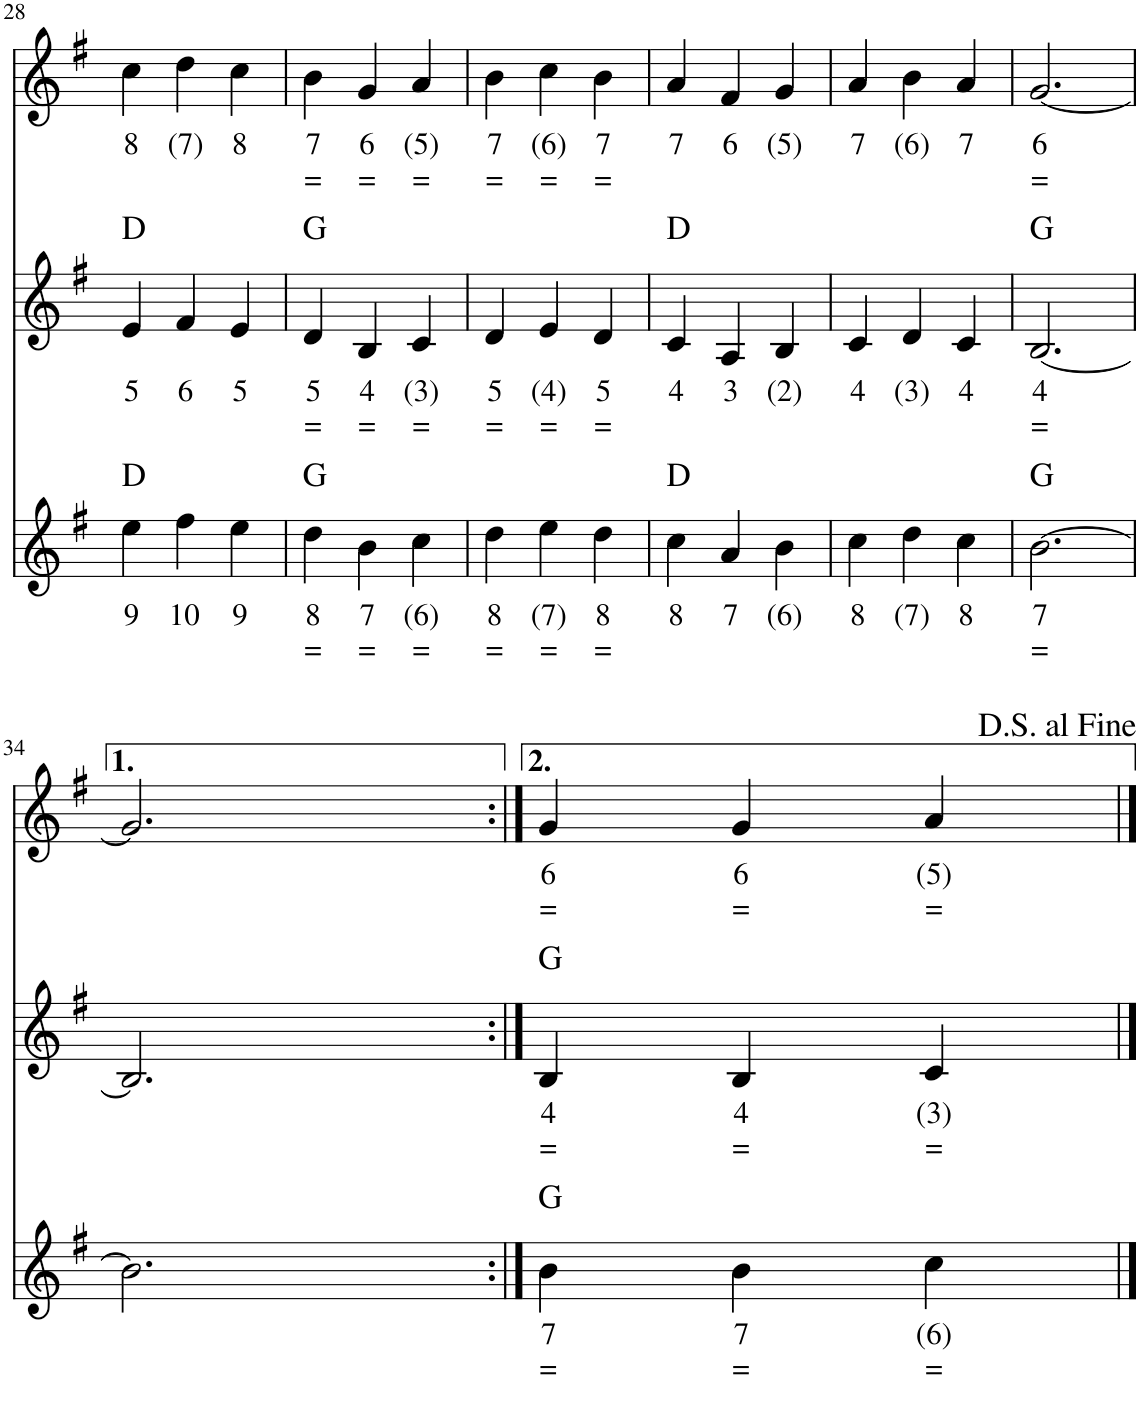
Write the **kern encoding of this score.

**kern	**text	**text	**kern	**text	**text	**harte	**kern	**text	**text
*part3	*part3	*part3	*part2	*part2	*part2	*part2	*part1	*part1	*part1
*staff3	*staff3	*staff3	*staff2	*staff2	*staff2	*	*staff1	*staff1	*staff1
*I"Stem	*	*	*I"Stem	*	*	*	*I"Stem	*	*
!!LO:PB:g=z
*clefG2	*	*	*clefG2	*	*	*	*clefG2	*	*
*k[f#]	*	*	*k[f#]	*	*	*	*k[f#]	*	*
*M3/4	*	*	*M3/4	*	*	*	*M3/4	*	*
=28	=28	=28	=28	=28	=28	=28	=28	=28	=28
!	!LO:LY:b	!	!	!LO:LY:b	!	!	!	!LO:LY:b	!
4ee\	9	.	4e/	5	.	D:maj	4cc\	8	.
!	!LO:LY:b	!	!	!LO:LY:b	!	!	!	!LO:LY:b	!
4ff#\	10	.	4f#/	6	.	.	4dd\	(7)	.
!	!LO:LY:b	!	!	!LO:LY:b	!	!	!	!LO:LY:b	!
4ee\	9	.	4e/	5	.	.	4cc\	8	.
=29	=29	=29	=29	=29	=29	=29	=29	=29	=29
!	!LO:LY:b	!LO:LY:b	!	!LO:LY:b	!LO:LY:b	!	!	!LO:LY:b	!LO:LY:b
4dd\	8	=	4d/	5	=	G:maj	4b\	7	=
!	!LO:LY:b	!LO:LY:b	!	!LO:LY:b	!LO:LY:b	!	!	!LO:LY:b	!LO:LY:b
4b\	7	=	4B/	4	=	.	4g/	6	=
!	!LO:LY:b	!LO:LY:b	!	!LO:LY:b	!LO:LY:b	!	!	!LO:LY:b	!LO:LY:b
4cc\	(6)	=	4c/	(3)	=	.	4a/	(5)	=
=30	=30	=30	=30	=30	=30	=30	=30	=30	=30
!	!LO:LY:b	!LO:LY:b	!	!LO:LY:b	!LO:LY:b	!	!	!LO:LY:b	!LO:LY:b
4dd\	8	=	4d/	5	=	.	4b\	7	=
!	!LO:LY:b	!LO:LY:b	!	!LO:LY:b	!LO:LY:b	!	!	!LO:LY:b	!LO:LY:b
4ee\	(7)	=	4e/	(4)	=	.	4cc\	(6)	=
!	!LO:LY:b	!LO:LY:b	!	!LO:LY:b	!LO:LY:b	!	!	!LO:LY:b	!LO:LY:b
4dd\	8	=	4d/	5	=	.	4b\	7	=
=31	=31	=31	=31	=31	=31	=31	=31	=31	=31
!	!LO:LY:b	!	!	!LO:LY:b	!	!	!	!LO:LY:b	!
4cc\	8	.	4c/	4	.	D:maj	4a/	7	.
!	!LO:LY:b	!	!	!LO:LY:b	!	!	!	!LO:LY:b	!
4a/	7	.	4A/	3	.	.	4f#/	6	.
!	!LO:LY:b	!	!	!LO:LY:b	!	!	!	!LO:LY:b	!
4b\	(6)	.	4B/	(2)	.	.	4g/	(5)	.
=32	=32	=32	=32	=32	=32	=32	=32	=32	=32
!	!LO:LY:b	!	!	!LO:LY:b	!	!	!	!LO:LY:b	!
4cc\	8	.	4c/	4	.	.	4a/	7	.
!	!LO:LY:b	!	!	!LO:LY:b	!	!	!	!LO:LY:b	!
4dd\	(7)	.	4d/	(3)	.	.	4b\	(6)	.
!	!LO:LY:b	!	!	!LO:LY:b	!	!	!	!LO:LY:b	!
4cc\	8	.	4c/	4	.	.	4a/	7	.
=33	=33	=33	=33	=33	=33	=33	=33	=33	=33
!	!LO:LY:b	!LO:LY:b	!	!LO:LY:b	!LO:LY:b	!	!	!LO:LY:b	!LO:LY:b
[2.b\	7	=	[2.B/	4	=	G:maj	[2.g/	6	=
!!LO:LB:g=z
=34	=34	=34	=34	=34	=34	=34	=34	=34	=34
2.b\]	.	.	2.B/]	.	.	.	2.g/]	.	.
=35:|!	=35:|!	=35:|!	=35:|!	=35:|!	=35:|!	=35:|!	=35:|!	=35:|!	=35:|!
!	!LO:LY:b	!LO:LY:b	!	!LO:LY:b	!LO:LY:b	!	!	!LO:LY:b	!LO:LY:b
4b\	7	=	4B/	4	=	G:maj	4g/	6	=
!	!LO:LY:b	!LO:LY:b	!	!LO:LY:b	!LO:LY:b	!	!	!LO:LY:b	!LO:LY:b
4b\	7	=	4B/	4	=	.	4g/	6	=
!	!LO:LY:b	!LO:LY:b	!	!LO:LY:b	!LO:LY:b	!	!	!LO:LY:b	!LO:LY:b
4cc\	(6)	=	4c/	(3)	=	.	4a/	(5)	=
==	==	==	==	==	==	==	==	==	==
*-	*-	*-	*-	*-	*-	*-	*-	*-	*-
